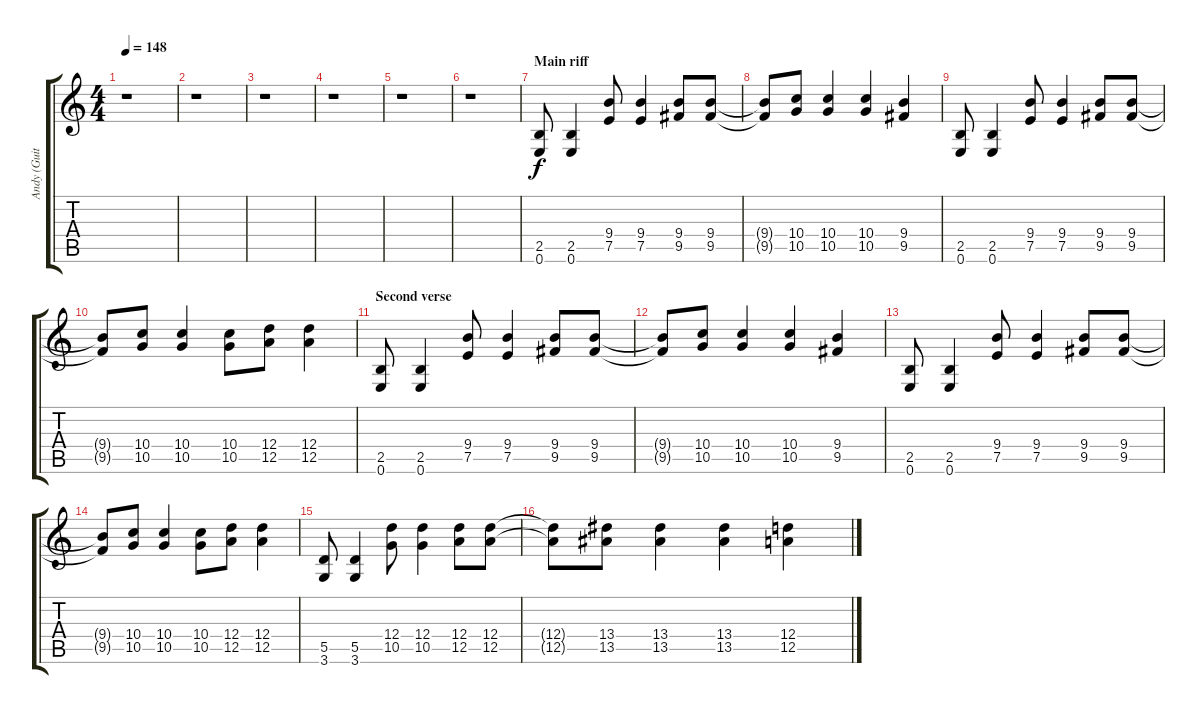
\track ("Andy (Guitar)" "Andy (Guit") {instrument overdrivenguitar}
\staff {score tabs}
\tuning (E4 B3 G3 D3 A2 E2) {hide}
\ts (4 4)
\tempo 148
\clef g2
\ks c
r.1{dy f} |
r.1 |
r.1 |
r.1 |
r.1 |
r.1 |
\section ("" "Main riff")
(2.5 0.6).8 (2.5 0.6).4 (9.4 7.5).8 (9.4 7.5).4 (9.4 9.5).8 (9.4 9.5).8 |
(9.4{t} 9.5{t}).8 (10.4 10.5).8 (10.4 10.5).4 (10.4 10.5).4 (9.4 9.5).4 |
(2.5 0.6).8 (2.5 0.6).4 (9.4 7.5).8 (9.4 7.5).4 (9.4 9.5).8 (9.4 9.5).8 |
(9.4{t} 9.5{t}).8 (10.4 10.5).8 (10.4 10.5).4 (10.4 10.5).8 (12.4 12.5).8 (12.4 12.5).4 |
\section ("" "Second verse")
(2.5 0.6).8 (2.5 0.6).4 (9.4 7.5).8 (9.4 7.5).4 (9.4 9.5).8 (9.4 9.5).8 |
(9.4{t} 9.5{t}).8 (10.4 10.5).8 (10.4 10.5).4 (10.4 10.5).4 (9.4 9.5).4 |
(2.5 0.6).8 (2.5 0.6).4 (9.4 7.5).8 (9.4 7.5).4 (9.4 9.5).8 (9.4 9.5).8 |
(9.4{t} 9.5{t}).8 (10.4 10.5).8 (10.4 10.5).4 (10.4 10.5).8 (12.4 12.5).8 (12.4 12.5).4 |
(5.5 3.6).8 (5.5 3.6).4 (12.4 10.5).8 (12.4 10.5).4 (12.4 12.5).8 (12.4 12.5).8 |
(12.4{t} 12.5{t}).8 (13.4 13.5).8 (13.4 13.5).4 (13.4 13.5).4 (12.4 12.5).4
